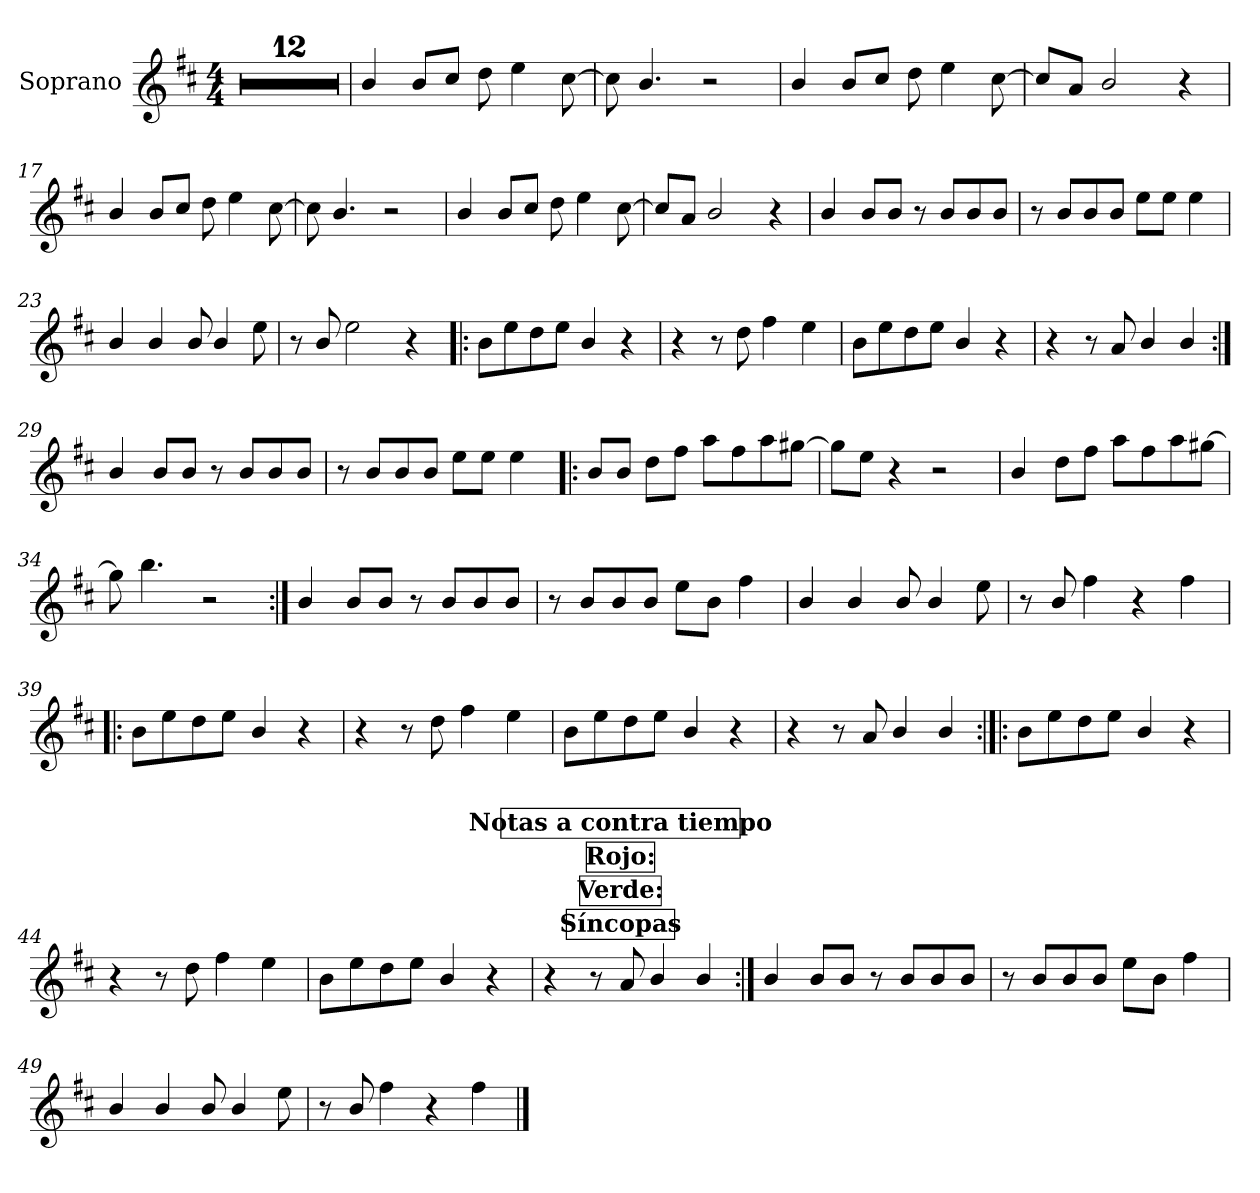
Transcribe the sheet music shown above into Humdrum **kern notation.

**kern
*part1
*staff1
*I"Soprano
*clefG2
*ITrd1c2
*k[]
*M4/4
=1
1r
=2
1r
=3
1r
=4
1r
=5
1r
=6
1r
=7
1r
=8
1r
=9
1r
=10
1r
=11
1r
=12
1r
=13
4a/
8a/L
8b/J
8cci\
4ddi\
[8bi\
=14
8bi\]
4.ai/
2r
=15
4a/
8a/L
8b/J
8cci\
4ddi\
[8bi\
=16
8bj/L]
8g/J
2a/
4r
=17
4a/
8a/L
8b/J
8cci\
4ddi\
[8bi\
=18
8bj\]
4.a/
2r
!!LO:LB:g=z
=19
4a/
8a/L
8b/J
8cci\
4ddi\
[8bi\
=20
8bi/L]
8gj/J
2a/
4r
=21
4a/
8a/L
8a/J
8r
8aj/L
8a/
8a/J
=22
8r
8aj/L
8a/
8a/J
8dd\L
8dd\J
4dd\
=23
4a/
4a/
8ai/
4ai/
8ddi\
=24
8r
8aj/
2dd\
4r
!!LO:LB:g=z
=25!|:
8a\L
8dd\
8cc\
8dd\J
4a/
4r
=26
4r
8r
8ccj\
4ee\
4dd\
=27
8a\L
8dd\
8cc\
8dd\J
4a/
4r
=28
4r
8r
8gj/
4a/
4a/
=29:|!
4a/
8a/L
8a/J
8r
8aj/L
8a/
8a/J
!!LO:LB:g=z
=30
8r
8aj/L
8a/
8a/J
8dd\L
8dd\J
4dd\
=31!|:
8a/L
8a/J
8cc\L
8ee\J
8gg\L
8ee\
8gg\
[8ff#Xi\J
=32
8ff#i\L]
8ddj\J
4r
2r
=33
4a/
8cc\L
8ee\J
8gg\L
8ee\
8gg\
[8ff#Xi\J
=34
8ff#i\]
4.aaj\
2r
!!LO:LB:g=z
=35:|!
4a/
8a/L
8a/J
8r
8aj/L
8a/
8a/J
=36
8r
8aj/L
8a/
8a/J
8dd\L
8a\J
4ee\
=37
4a/
4a/
8a/
4a/
8dd\
=38
8r
8aj/
4ee\
4r
4ee\
=39!|:
8a\L
8dd\
8cc\
8dd\J
4a/
4r
!!LO:LB:g=z
=40
4r
8r
8ccj\
4ee\
4dd\
=41
8a\L
8dd\
8cc\
8dd\J
4a/
4r
=42
4r
8r
8gj/
4a/
4a/
=43:|!|:
8a\L
8dd\
8cc\
8dd\J
4a/
4r
=44
4r
8r
8ccj\
4ee\
4dd\
=45
8a\L
8dd\
8cc\
8dd\J
4a/
4r
!!LO:LB:g=z
!!LO:REH:place=s1:a:B:fs=15:t=Síncopas:qo=1.5
!!LO:REH:place=s1:a:B:fs=18.3333:t=Verde&colon;:qo=1.5
!!LO:REH:place=s1:a:B:fs=20.8333:t=Rojo&colon;:qo=1.5
!!LO:REH:place=s1:a:B:fs=14.1666:t=Notas a contra tiempo:qo=1.5
=46
4r
8r
8gj/
4a/
4a/
=47:|!
4a/
8a/L
8a/J
8r
8aj/L
8a/
8a/J
=48
8r
8aj/L
8a/
8a/J
8dd\L
8a\J
4ee\
=49
4a/
4a/
8ai/
4ai/
8ddi\
=50
8r
8aj/
4ee\
4r
4ee\
==
*-
